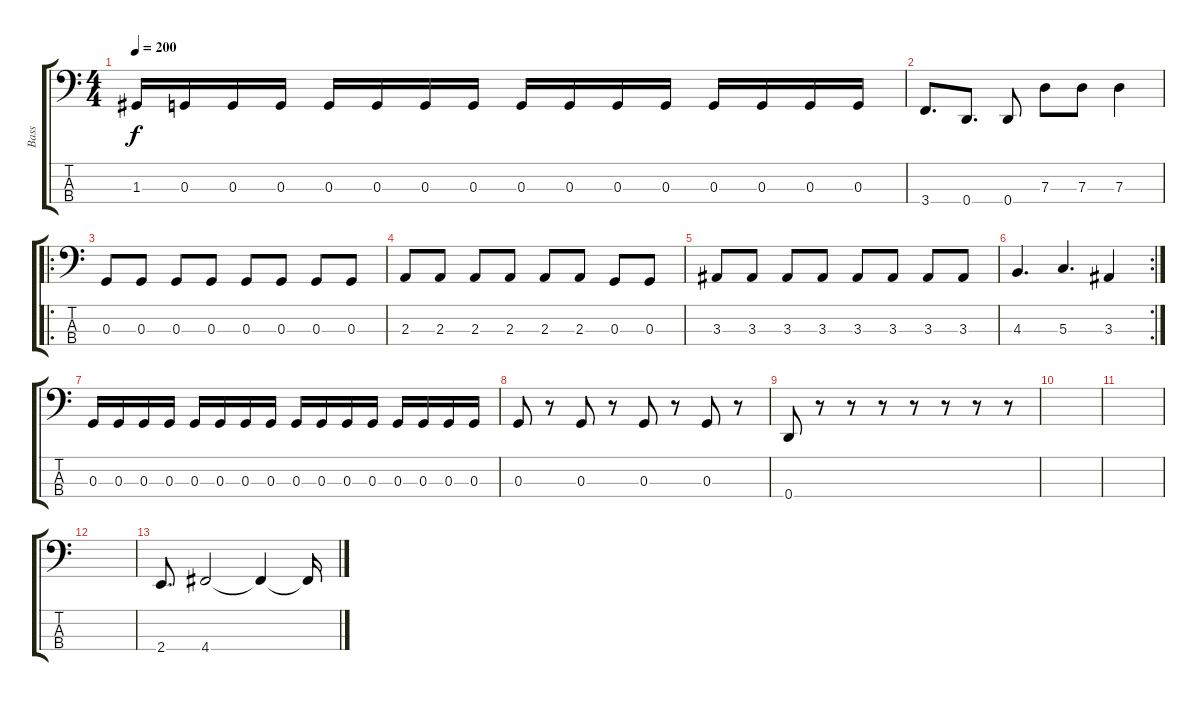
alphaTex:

\track ("Bass" "Bass") {instrument electricbassfinger}
\staff {score tabs}
\tuning (F2 C2 G1 D1) {hide}
\ts (4 4)
\tempo 200
\clef f4
\ks c
1.3.16{dy f} 0.3.16 0.3.16 0.3.16 0.3.16 0.3.16 0.3.16 0.3.16 0.3.16 0.3.16 0.3.16 0.3.16 0.3.16 0.3.16 0.3.16 0.3.16 |
3.4.8{d} 0.4.8{d} 0.4.8 7.3.8 7.3.8 7.3.4 |
\ro
0.3.8 0.3.8 0.3.8 0.3.8 0.3.8 0.3.8 0.3.8 0.3.8 |
2.3.8 2.3.8 2.3.8 2.3.8 2.3.8 2.3.8 0.3.8 0.3.8 |
3.3.8 3.3.8 3.3.8 3.3.8 3.3.8 3.3.8 3.3.8 3.3.8 |
\rc 2
4.3.4{d} 5.3.4{d} 3.3.4 |
0.3.16 0.3.16 0.3.16 0.3.16 0.3.16 0.3.16 0.3.16 0.3.16 0.3.16 0.3.16 0.3.16 0.3.16 0.3.16 0.3.16 0.3.16 0.3.16 |
0.3.8 r.8 0.3.8 r.8 0.3.8 r.8 0.3.8 r.8 |
0.4.8 r.8 r.8 r.8 r.8 r.8 r.8 r.8 |
|
|
|
2.4.8{d} 4.4.2 4.4{t}.4 4.4{t}.16
